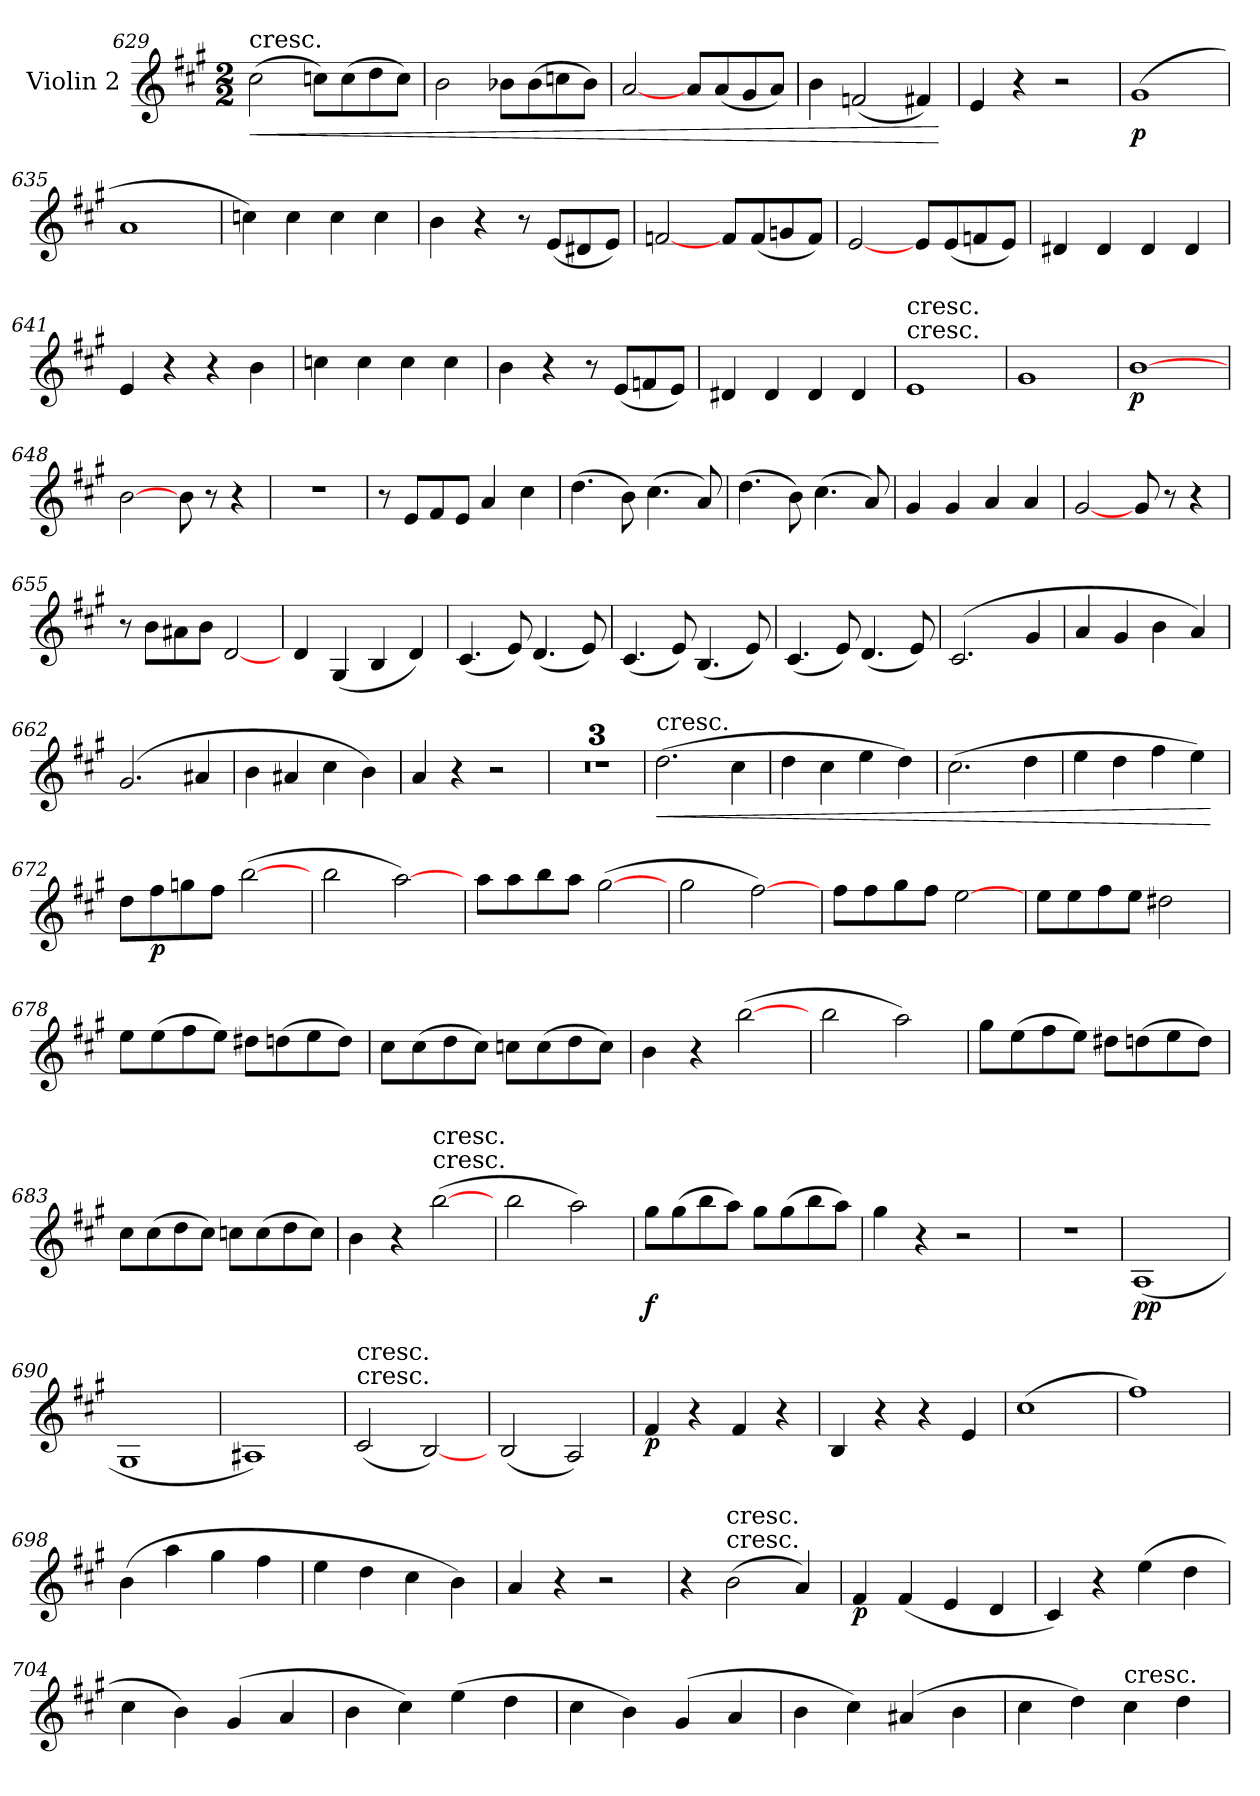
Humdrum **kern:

**kern	**dynam
*part1	*part1
*staff1	*staff1
*I"Violin 2	*
*I'Vln	*
*clefG2	*
*k[f#c#g#]	*
*A:	*
*M2/2	*
=629	=629
!LO:TX:a:t=cresc.	!
!	!LO:HP:b
(2cc#	<
8ccn\L)	.
(8cc\	.
8dd\	.
8cc\J)	.
=630	=630
2b	.
8b-X\L	.
(8b-\	.
8ccn\	.
8b-\J)	.
=631	=631
[2a	.
8a/L	.
(8a/	.
8g#/	.
8a/J)	.
=632	=632
4b	.
(2fn	.
4f#X)	.
.	[
=633	=633
4e	.
4r	.
2r	.
=634	=634
(1g#	p
=635	=635
1a	.
=636	=636
4ccn)	.
4cc	.
4cc	.
4cc	.
=637	=637
4b	.
4r	.
8r	.
(8e/L	.
8d#X/	.
8e/J)	.
=638	=638
[2fn	.
8f/L	.
(8f/	.
8gn/	.
8f/J)	.
=639	=639
[2e	.
8e/L	.
(8e/	.
8fn/	.
8e/J)	.
=640	=640
4d#X	.
4d#	.
4d#	.
4d#	.
=641	=641
4e	.
4r	.
4r	.
4b	.
=642	=642
4ccn	.
4cc	.
4cc	.
4cc	.
=643	=643
4b	.
4r	.
8r	.
(8e/L	.
8fn/	.
8e/J)	.
=644	=644
4d#X	.
4d#	.
4d#	.
4d#	.
=645	=645
!LO:TX:t=cresc.	!
!LO:TX:a:t=cresc.	!
1e	.
=646	=646
1g#	.
=647	=647
[1b	p
=648	=648
[2b	.
8b	.
8r	.
4r	.
=649	=649
1r	.
=650	=650
8r	.
8e/L	.
8f#/	.
8e/J	.
4a	.
4cc#	.
=651	=651
(4.dd	.
8b)	.
(4.cc#	.
8a)	.
=652	=652
(4.dd	.
8b)	.
(4.cc#	.
8a)	.
=653	=653
4g#	.
4g#	.
4a	.
4a	.
=654	=654
[2g#	.
8g#	.
8r	.
4r	.
=655	=655
8r	.
8b\L	.
8a#X\	.
8b\J	.
[2d	.
=656	=656
4d	.
(4G#	.
4B	.
4d)	.
=657	=657
(4.c#	.
8e)	.
(4.d	.
8e)	.
=658	=658
(4.c#	.
8e)	.
(4.B	.
8e)	.
=659	=659
(4.c#	.
8e)	.
(4.d	.
8e)	.
=660	=660
(2.c#	.
4g#	.
=661	=661
4a	.
4g#	.
4b	.
4a)	.
=662	=662
(2.g#	.
4a#X	.
=663	=663
4b	.
4a#X	.
4cc#	.
4b)	.
=664	=664
4a	.
4r	.
2r	.
=665	=665
1r	.
=666	=666
1r	.
=667	=667
1r	.
=668	=668
!LO:TX:a:t=cresc.	!
!	!LO:HP:b
(2.dd	<
4cc#	.
=669	=669
4dd	.
4cc#	.
4ee	.
4dd)	.
=670	=670
(2.cc#	.
4dd	.
=671	=671
4ee	.
4dd	.
4ff#	.
4ee)	.
.	[
=672	=672
8dd\L	.
8ff#\	p
8ggn\	.
8ff#\J	.
([2bb	.
=673	=673
2bb	.
[2aa)	.
=674	=674
8aa\L	.
8aa\	.
8bb\	.
8aa\J	.
([2gg#	.
=675	=675
2gg#	.
[2ff#)	.
=676	=676
8ff#\L	.
8ff#\	.
8gg#\	.
8ff#\J	.
[2ee	.
=677	=677
8ee\L	.
8ee\	.
8ff#\	.
8ee\J	.
2dd#X	.
=678	=678
8ee\L	.
(8ee\	.
8ff#\	.
8ee\J)	.
8dd#X\L	.
(8ddn\	.
8ee\	.
8dd\J)	.
=679	=679
8cc#\L	.
(8cc#\	.
8dd\	.
8cc#\J)	.
8ccn\L	.
(8cc\	.
8dd\	.
8cc\J)	.
=680	=680
4b	.
4r	.
([2bb	.
=681	=681
2bb	.
2aa)	.
=682	=682
8gg#\L	.
(8ee\	.
8ff#\	.
8ee\J)	.
8dd#X\L	.
(8ddn\	.
8ee\	.
8dd\J)	.
=683	=683
8cc#\L	.
(8cc#\	.
8dd\	.
8cc#\J)	.
8ccn\L	.
(8cc\	.
8dd\	.
8cc\J)	.
=684	=684
4b	.
4r	.
!LO:TX:t=cresc.	!
!LO:TX:a:t=cresc.	!
([2bb	.
=685	=685
2bb	.
2aa)	.
=686	=686
8gg#\L	f
(8gg#\	.
8bb\	.
8aa\J)	.
8gg#\L	.
(8gg#\	.
8bb\	.
8aa\J)	.
=687	=687
4gg#	.
4r	.
2r	.
=688	=688
1r	.
=689	=689
(1A	pp
=690	=690
1G#	.
=691	=691
1A#X)	.
=692	=692
!LO:TX:t=cresc.	!
!LO:TX:a:t=cresc.	!
(2c#	.
[2B)	.
=693	=693
(2B	.
2A)	.
=694	=694
4f#	p
4r	.
4f#	.
4r	.
=695	=695
4B	.
4r	.
4r	.
4e	.
=696	=696
(1cc#	.
=697	=697
1ff#)	.
=698	=698
(4b	.
4aa	.
4gg#	.
4ff#	.
=699	=699
4ee	.
4dd	.
4cc#	.
4b)	.
=700	=700
4a	.
4r	.
2r	.
=701	=701
4r	.
!LO:TX:t=cresc.	!
!LO:TX:a:t=cresc.	!
(2b	.
4a)	.
=702	=702
4f#	p
(4f#	.
4e	.
4d	.
=703	=703
4c#)	.
4r	.
(4ee	.
4dd	.
=704	=704
4cc#	.
4b)	.
(4g#	.
4a	.
=705	=705
4b	.
4cc#)	.
(4ee	.
4dd	.
=706	=706
4cc#	.
4b)	.
(4g#	.
4a	.
=707	=707
4b	.
4cc#)	.
(4a#X	.
4b	.
=708	=708
4cc#	.
4dd)	.
!LO:TX:a:t=cresc.	!
4cc#	.
4dd	.
=	=
*-	*-
